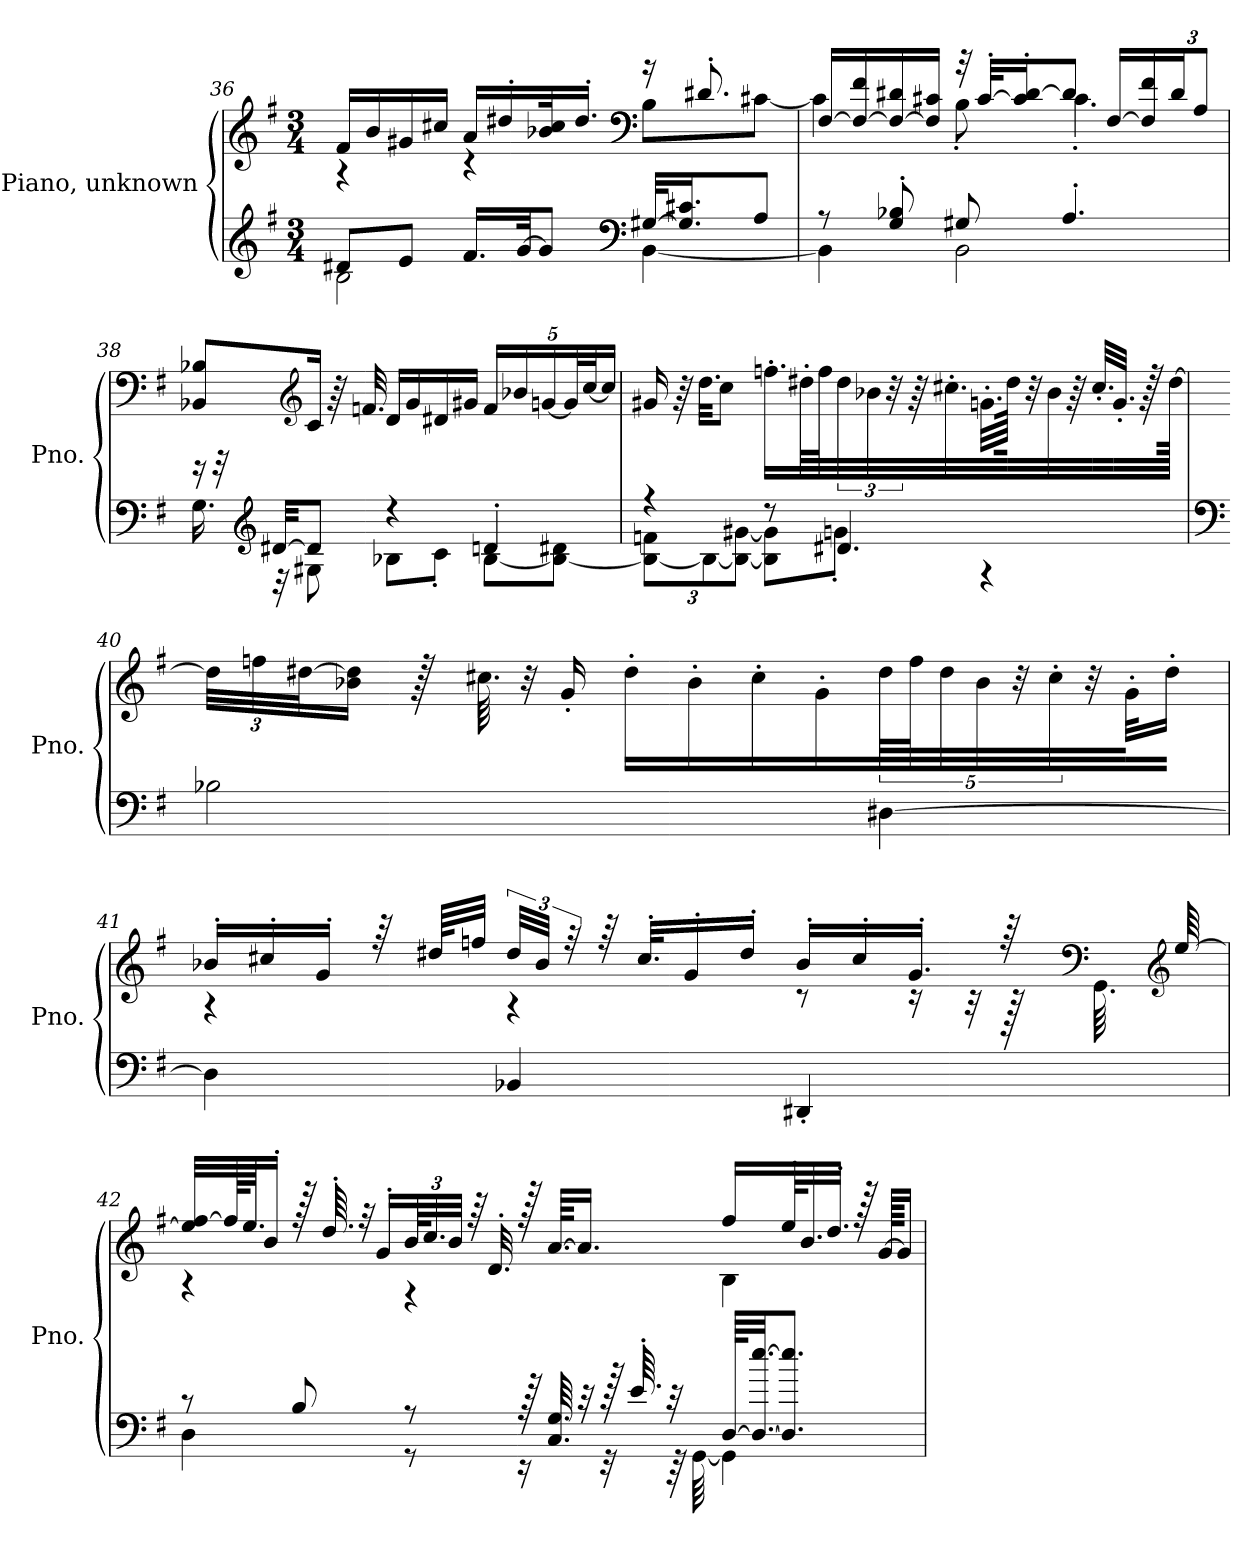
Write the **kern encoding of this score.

**kern	**kern
*part1	*part1
*staff2	*staff1
*I"Piano, unknown	*
*I'Pno.	*
!!LO:LB:g=z
*clefG2	*clefG2
*k[f#]	*k[f#]
*M3/4	*M3/4
=36	=36
*^	*^
8d#X/L	2B\	16f#/LL	4r
.	.	16b/	.
8e/J	.	16g#X/	.
.	.	16cc#X/JJ	.
16.f#/LL	.	16a/LL	4r
.	.	16dd#X'/	.
[32g/JK	.	.	.
8g/J]	.	32b-X/ 32cc#/K	.
.	.	16.dd#'/JJ	.
*clefF4	*	*clefF4	*
[32G#X/KLL	[4BB\	16r	8B\L
16.G#/] 16.c#X/J	.	.	.
.	.	8.d#X'/	.
8A/J	.	.	[8c#X\J
=37	=37	=37	=37
8r	4BB\]	[16F#/LL	4c#\]
.	.	16F#/_ 16f#/	.
8G/' 8B-X/'	.	16F#/_ 16d#X/	.
.	.	16F#/] 16c#X/JJ	.
8G#X/	2BB\	32r	8B'\
.	.	[32c#'/KLL	.
.	.	16c#/]' [16d#/'J	.
4.A'/	.	8d#/J]	4.c#'\
.	.	[16F#/LL	.
.	.	16F#/] 16f#/	.
*	*	*Xbrackettup	*
.	.	24d#/J	.
.	.	12A/J	.
*	*	*v	*v
!!LO:LB:g=z
=38	=38	=38
16r	16.G\	8BB-X/ 8B-X/L
32r	.	.
*clefG2	*	*
[32d#X/KKL	32r	.
*	*	*clefG2
8d#/J]	8G#X\	16c/Jk
.	.	64r
.	.	32.fn/
4r	8B-X\L	16d/LL
.	.	16g/
.	8c'\J	16d#X/
.	.	16g#X/JJ
4dn'/	[8B-\L	20f/LL
.	.	20b-X/
.	.	[20gn/
.	8B-\_ 8d#X\J	.
.	.	40g/L]
.	.	[40cc/J
.	.	20cc/JJ]
!!LO:LB:g=z
=39	=39	=39
*	*Xbrackettup	*
4r	12B-\_ 12fn\L	16g#X/
.	.	64r
.	.	32.dd\KKL
.	12B-\_	.
.	.	8cc\J
.	12B-\_ [12g#X\J	.
8r	8B-\] 8g#\]L	16.ffn'\LL
.	.	64dd#X'\LL
.	.	64ff\J
*	*	*brackettup
4.d#X/	8gn'\J	48dd#\
.	.	48b-X\JJJ
.	.	48r
.	.	64r
.	.	32.cc#X'\
.	4r	32.gn'\LLL
.	.	64dd#\JJJk
.	.	32r
.	.	32b-\
.	.	64r
.	.	32.cc#'/LLL
.	.	32.g'/JJJ
.	.	128r
.	.	[128dd#\
*v	*v	*
!!LO:PB:g=z
=40	=40
*clefF4	*
*	*Xbrackettup
2B-X\	48dd#\LLL]
.	48ffn\
.	[48dd#X\J
.	16b-X\ 16dd#\]JJ
.	128r
.	64.cc#X\
.	32r
.	16g'/
.	16dd#'\LL
.	16b-'\
.	16cc#'\
.	16g'\
*	*brackettup
[4D#X\	80dd#\LL
.	80ff\J
.	40dd#\
.	40b-\JJJ
.	40r
.	40cc#'\
.	32r
.	32g'\KLL
.	16dd#'\JJ
!!LO:LB:g=z
=41	=41
*	*^
4D#\]	16b-X'/LL	4r
.	16cc#X'/	.
.	16g'/JJ	.
.	64r	.
.	64dd#X/KLLL	.
.	32ffn/JJJ	.
4BB-X/	48dd#/LLL	4r
.	48b-/JJJ	.
.	48r	.
.	64r	.
.	32.cc#'/KLL	.
.	16g'/	.
.	16dd#'/JJ	.
4DD#X'/	16b-'/LL	8r
.	16cc#'/	.
.	16.g'/JJ	16r
.	.	32r
.	64r	128r
*	*clefF4	*
.	.	64.GG\
*	*clefG2	*
.	[64ee/	.
!!LO:LB:g=z	!!
=42	=42	=42
*^	*	*
8r	4D\	32ee/] [32ff#/LLL	4r
.	.	128ff#/KL]	.
.	.	64.ee/JJ	.
.	.	16b'/JJ	.
8B/	.	128r	.
.	.	64.dd'/	.
.	.	32r	.
.	.	16g'/LL	.
*	*	*Xbrackettup	*
8r	8r	96b/KL	4r
.	.	48.cc/	.
.	.	48b/JJJ	.
.	.	64r	.
.	.	32.d'/	.
128r	16r	128r	.
64.C/ 64.G/	.	[64.a/KKLL	.
32r	.	16.a/JJ]	.
128r	32r	.	.
64.e'/	.	.	.
32r	64r	.	.
.	[64GG\	.	.
[64D/KLLL	4GG\]	16ff#/LL	4B\
32.D/_ [32.ee/JJ	.	.	.
8.D/] 8.ee/]J	.	64ee'/KL	.
.	.	32.b'/	.
.	.	32.dd'/JJJ	.
.	.	128r	.
.	.	[128g/KKKLL	.
.	.	16g/JJ]	.
*v	*v	*	*
*	*v	*v
=	=
*-	*-
